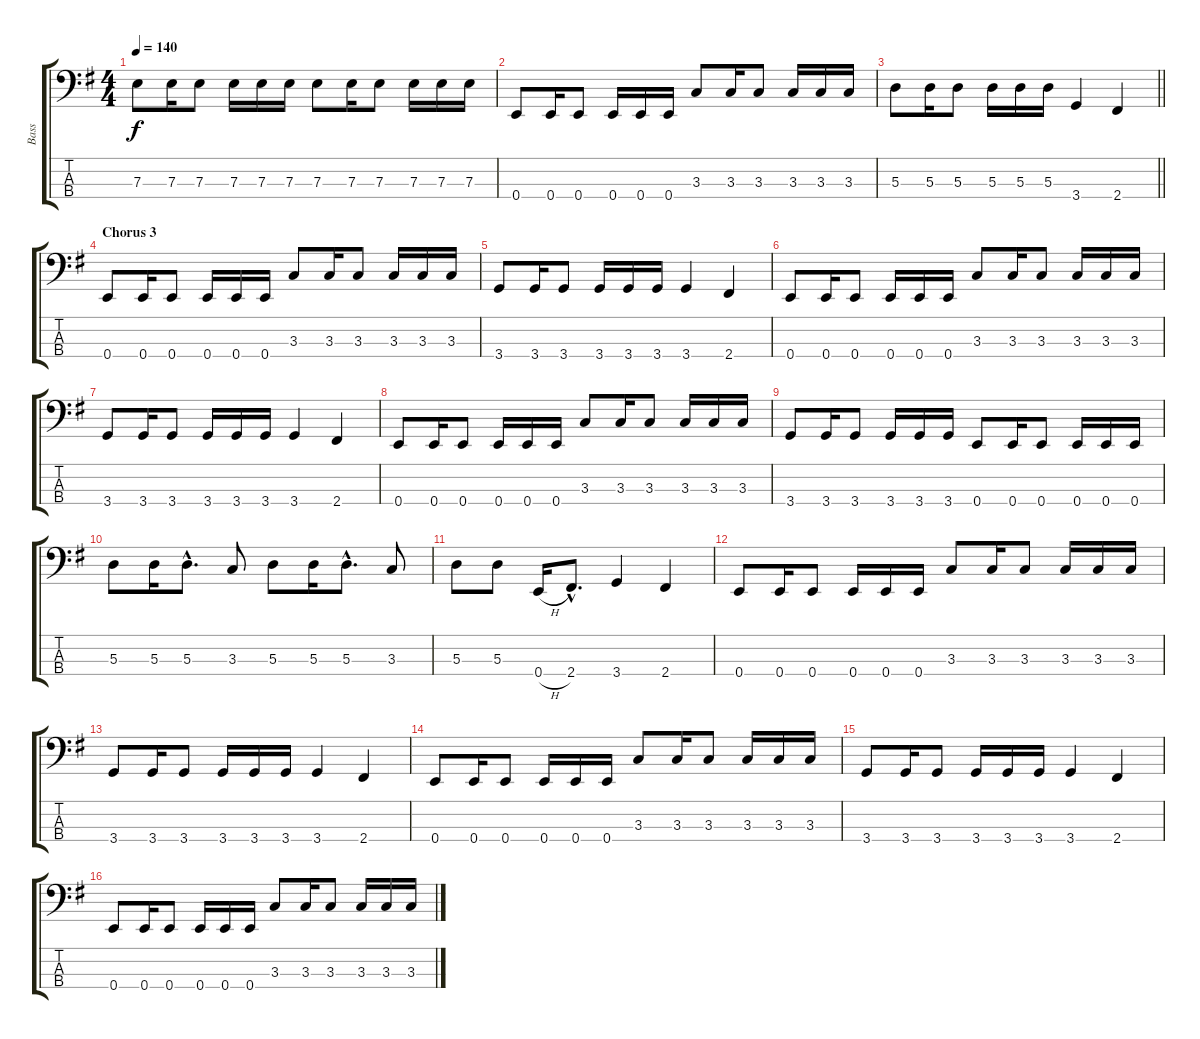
\track ("Bass" "Bass") {instrument electricbasspick}
\staff {score tabs}
\tuning (G2 D2 A1 E1) {hide}
\ts (4 4)
\tempo 140
\clef f4
\ks g
7.3.8{dy f} 7.3.16 7.3.8 7.3.16 7.3.16 7.3.16 7.3.8 7.3.16 7.3.8 7.3.16 7.3.16 7.3.16 |
0.4.8 0.4.16 0.4.8 0.4.16 0.4.16 0.4.16 3.3.8 3.3.16 3.3.8 3.3.16 3.3.16 3.3.16 |
\barLineRight lightlight
5.3.8 5.3.16 5.3.8 5.3.16 5.3.16 5.3.16 3.4.4 2.4.4 |
\section ("" "Chorus 3")
0.4.8 0.4.16 0.4.8 0.4.16 0.4.16 0.4.16 3.3.8 3.3.16 3.3.8 3.3.16 3.3.16 3.3.16 |
3.4.8 3.4.16 3.4.8 3.4.16 3.4.16 3.4.16 3.4.4 2.4.4 |
0.4.8 0.4.16 0.4.8 0.4.16 0.4.16 0.4.16 3.3.8 3.3.16 3.3.8 3.3.16 3.3.16 3.3.16 |
3.4.8 3.4.16 3.4.8 3.4.16 3.4.16 3.4.16 3.4.4 2.4.4 |
0.4.8 0.4.16 0.4.8 0.4.16 0.4.16 0.4.16 3.3.8 3.3.16 3.3.8 3.3.16 3.3.16 3.3.16 |
3.4.8 3.4.16 3.4.8 3.4.16 3.4.16 3.4.16 0.4.8 0.4.16 0.4.8 0.4.16 0.4.16 0.4.16 |
5.3.8 5.3.16 5.3{hac}.8{d} 3.3.8 5.3.8 5.3.16 5.3{hac}.8{d} 3.3.8 |
5.3.8 5.3.8 0.4{h}.16 2.4{hac}.8{d} 3.4.4 2.4.4 |
0.4.8 0.4.16 0.4.8 0.4.16 0.4.16 0.4.16 3.3.8 3.3.16 3.3.8 3.3.16 3.3.16 3.3.16 |
3.4.8 3.4.16 3.4.8 3.4.16 3.4.16 3.4.16 3.4.4 2.4.4 |
0.4.8 0.4.16 0.4.8 0.4.16 0.4.16 0.4.16 3.3.8 3.3.16 3.3.8 3.3.16 3.3.16 3.3.16 |
3.4.8 3.4.16 3.4.8 3.4.16 3.4.16 3.4.16 3.4.4 2.4.4 |
0.4.8 0.4.16 0.4.8 0.4.16 0.4.16 0.4.16 3.3.8 3.3.16 3.3.8 3.3.16 3.3.16 3.3.16
